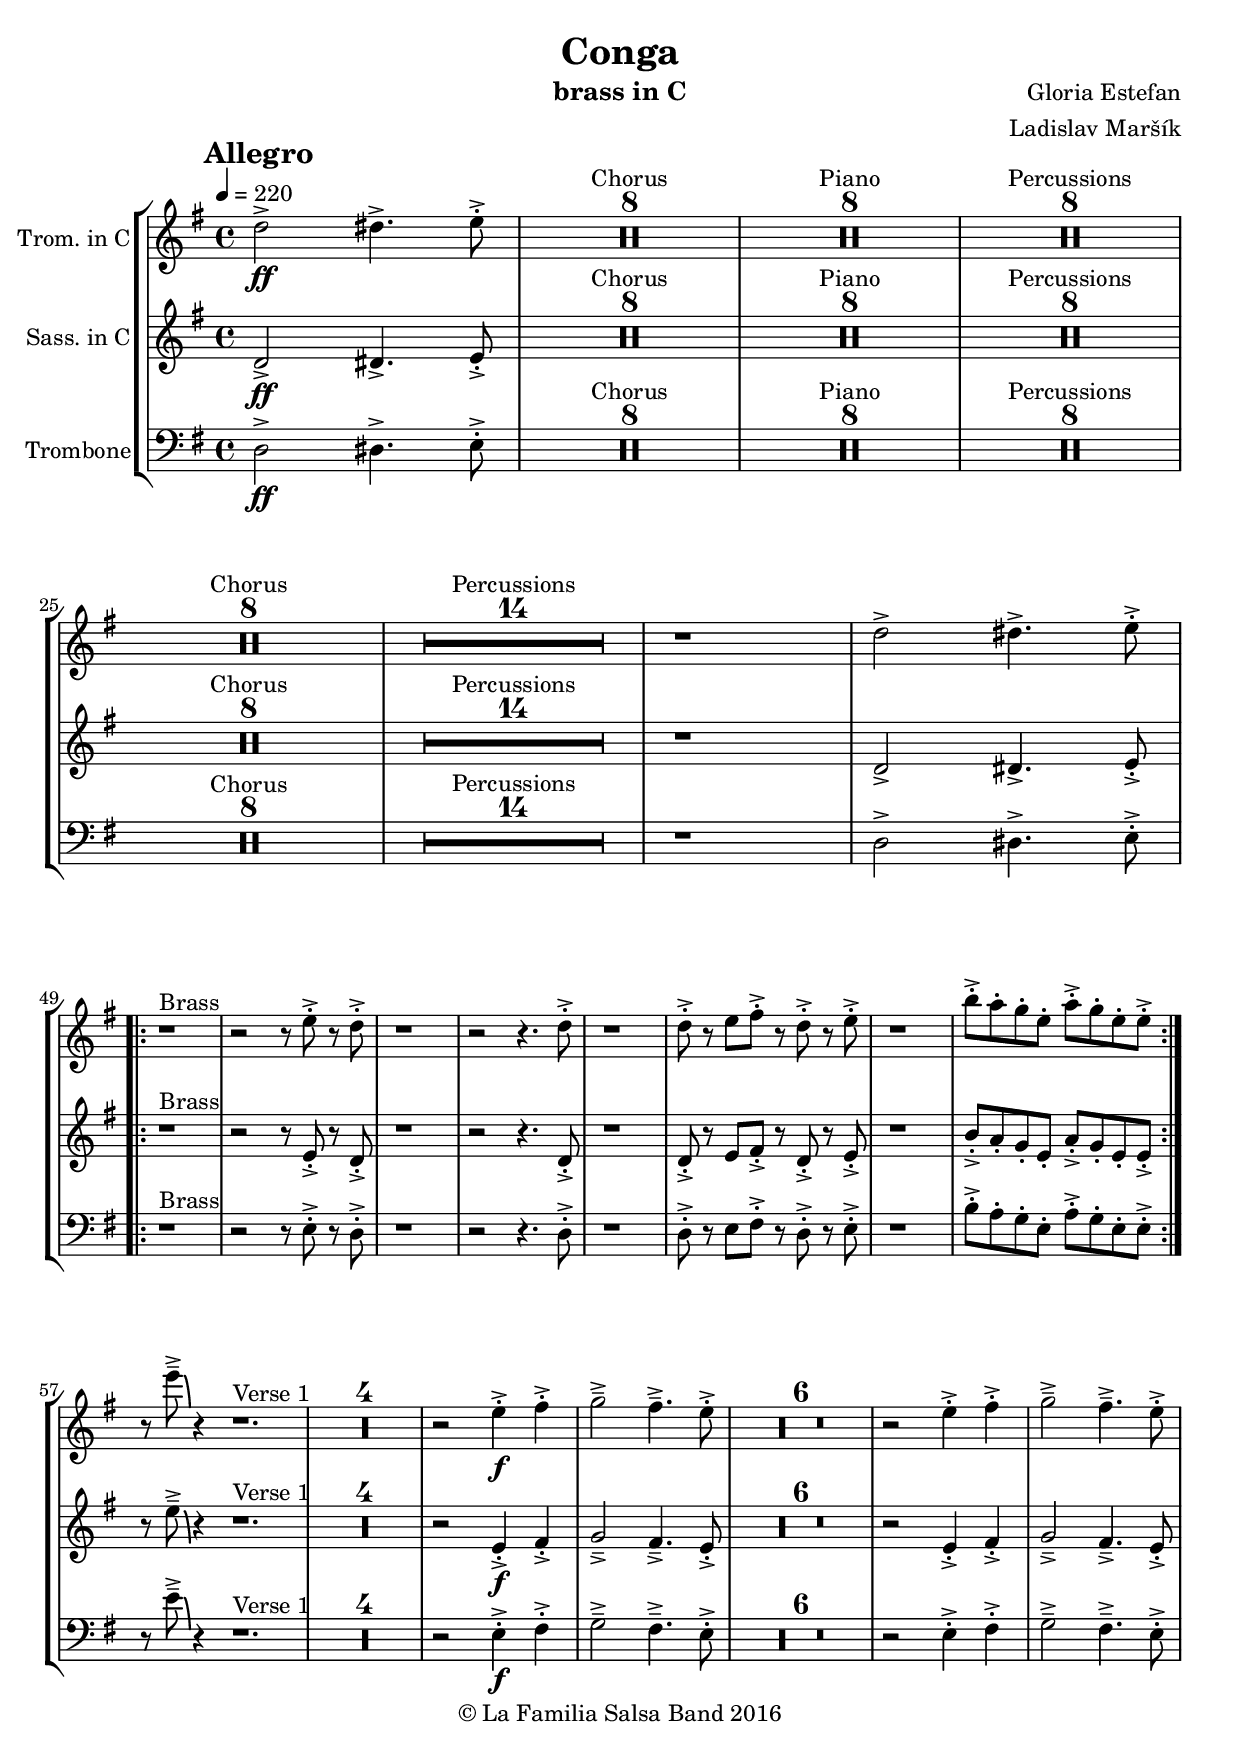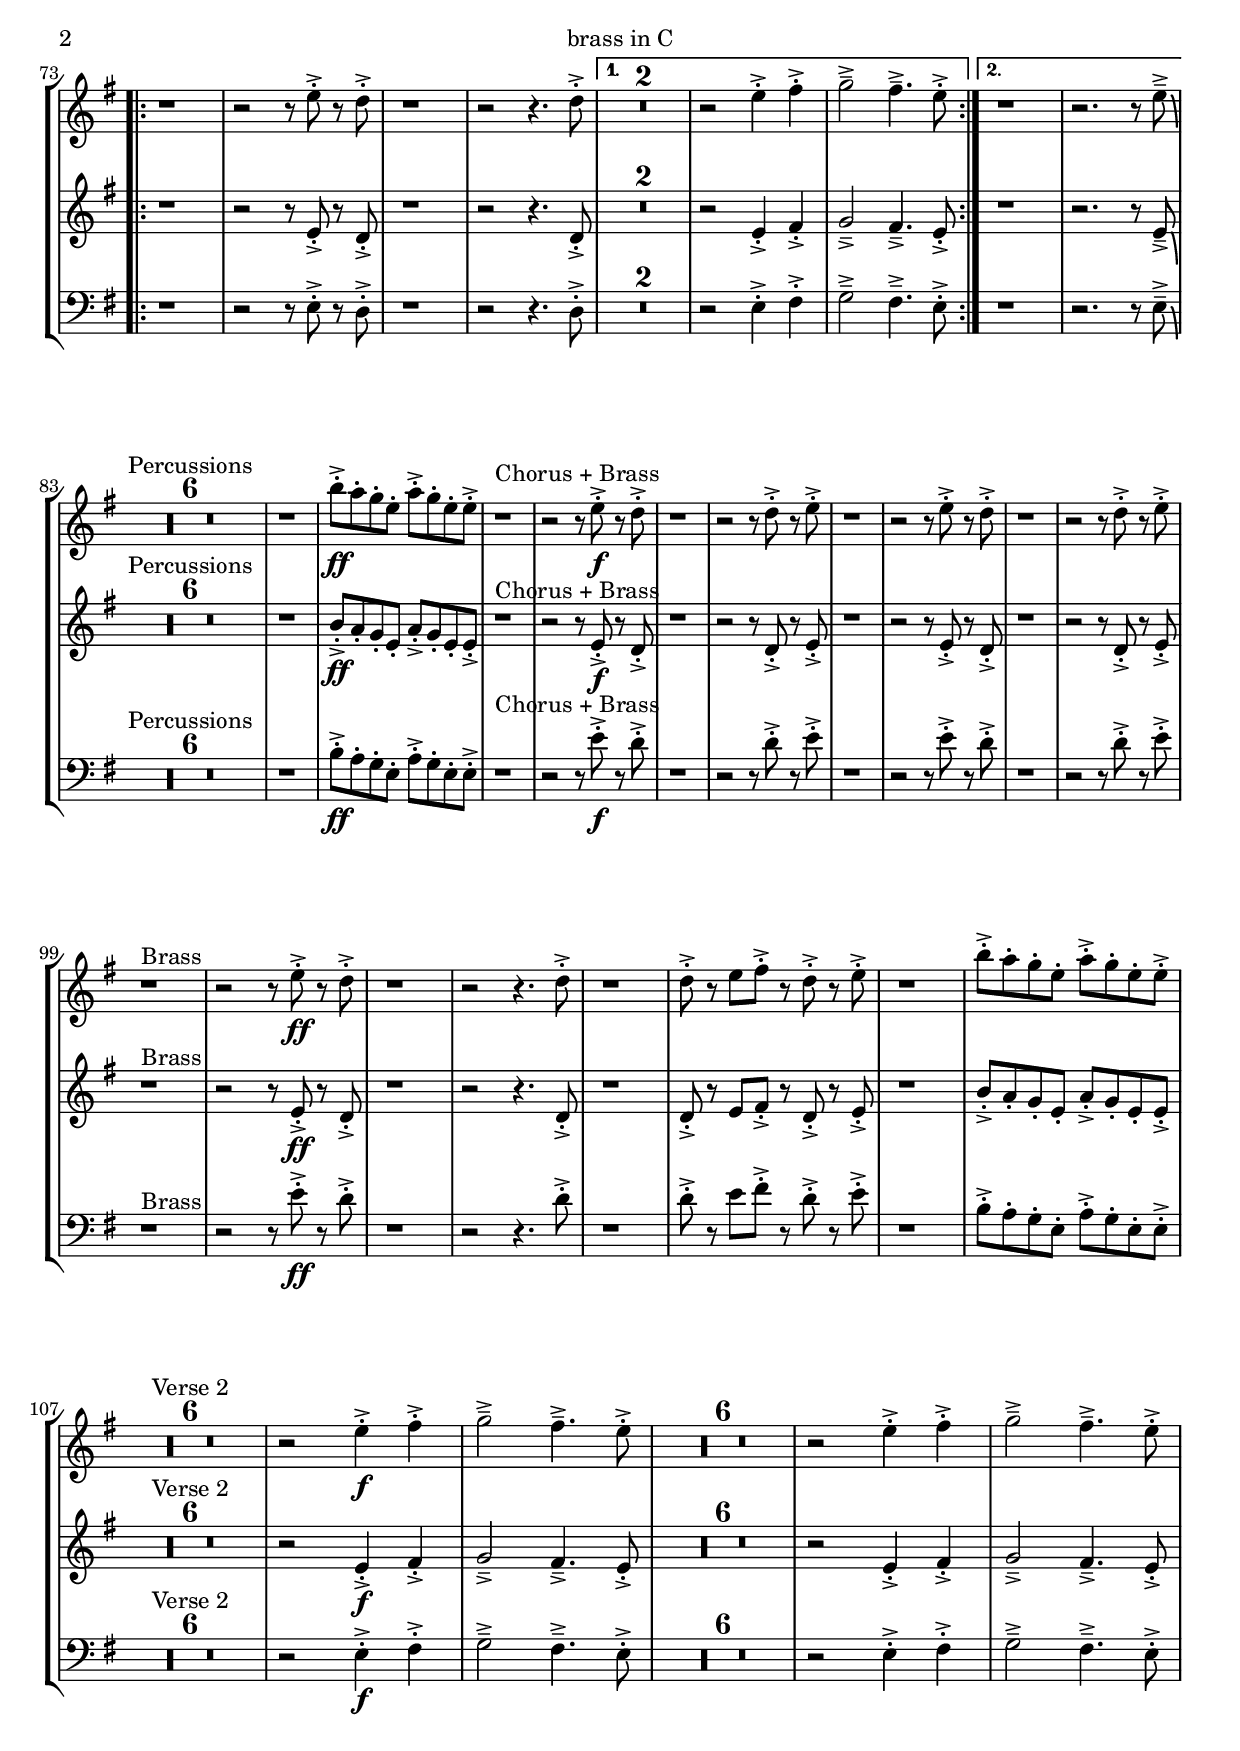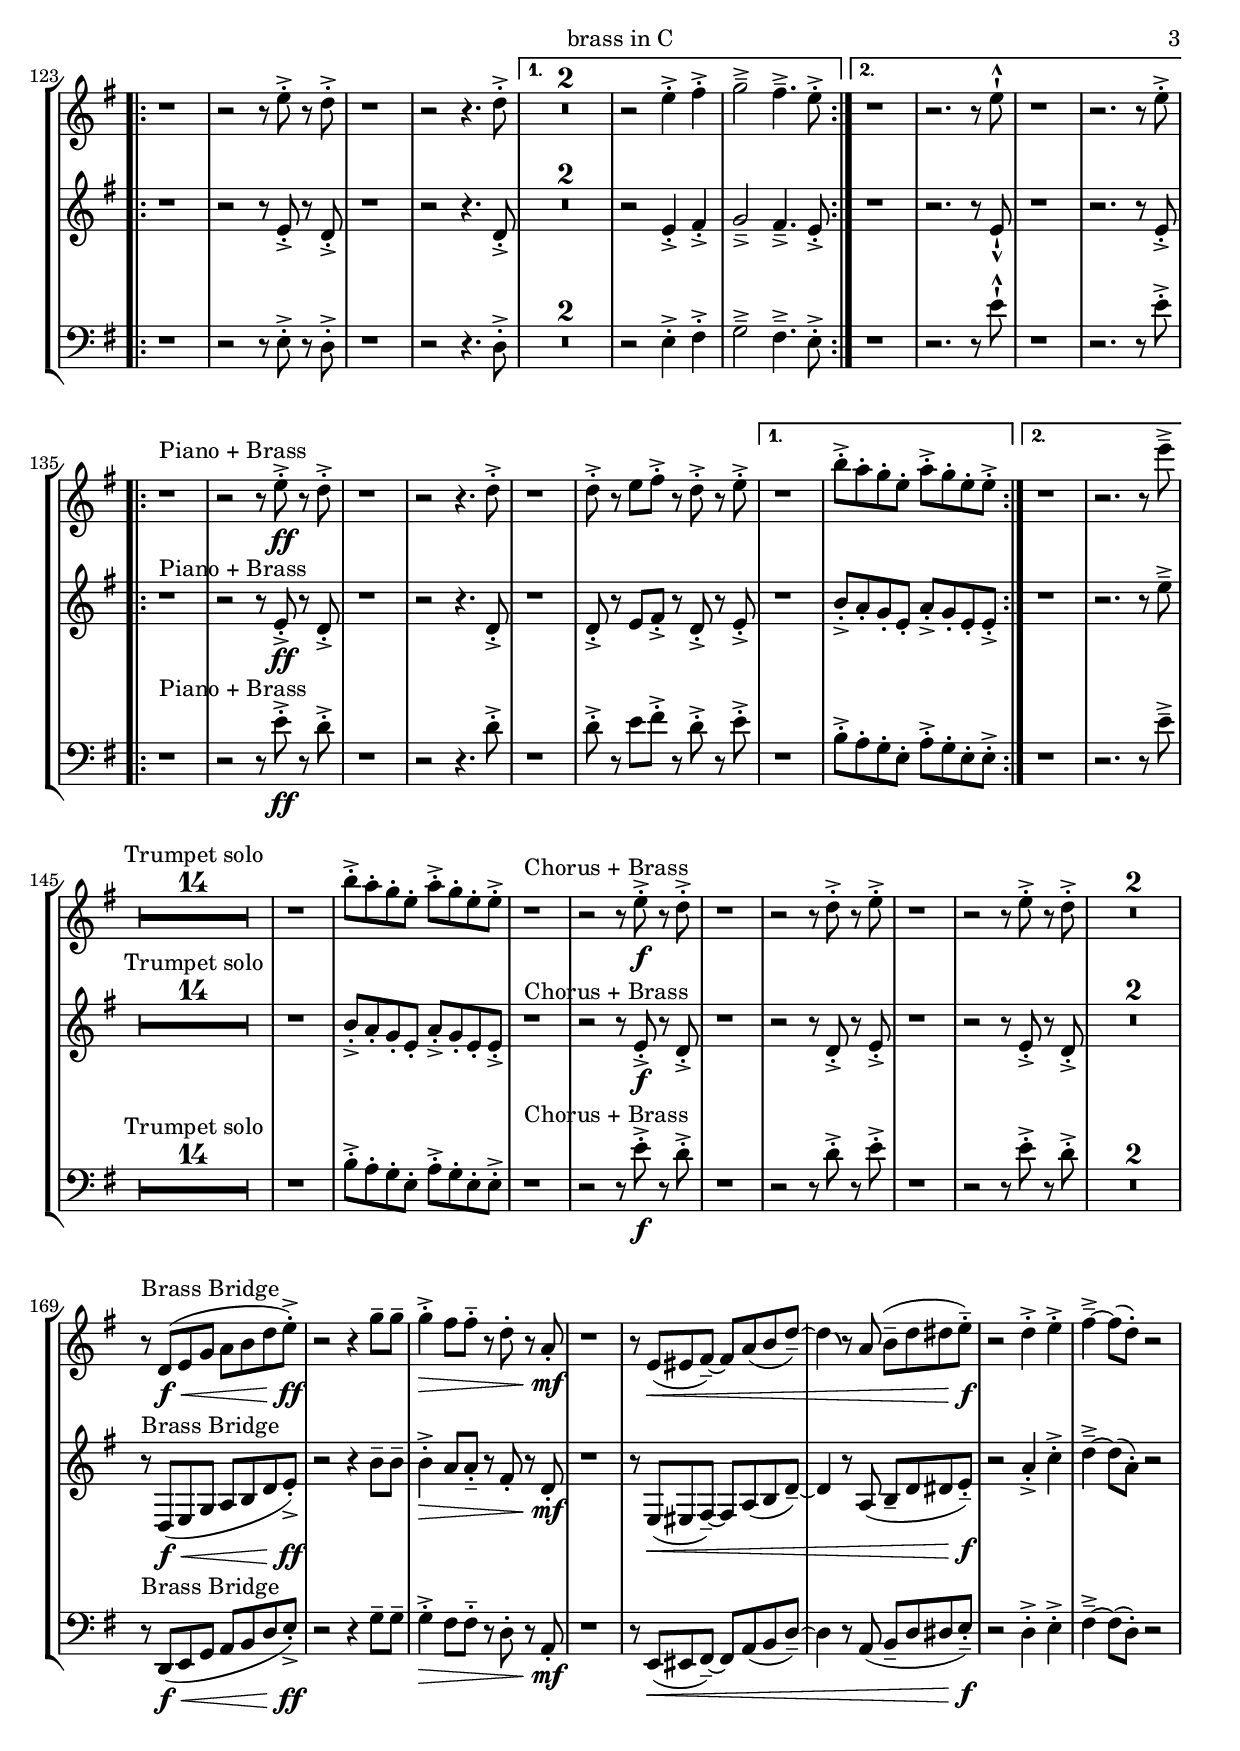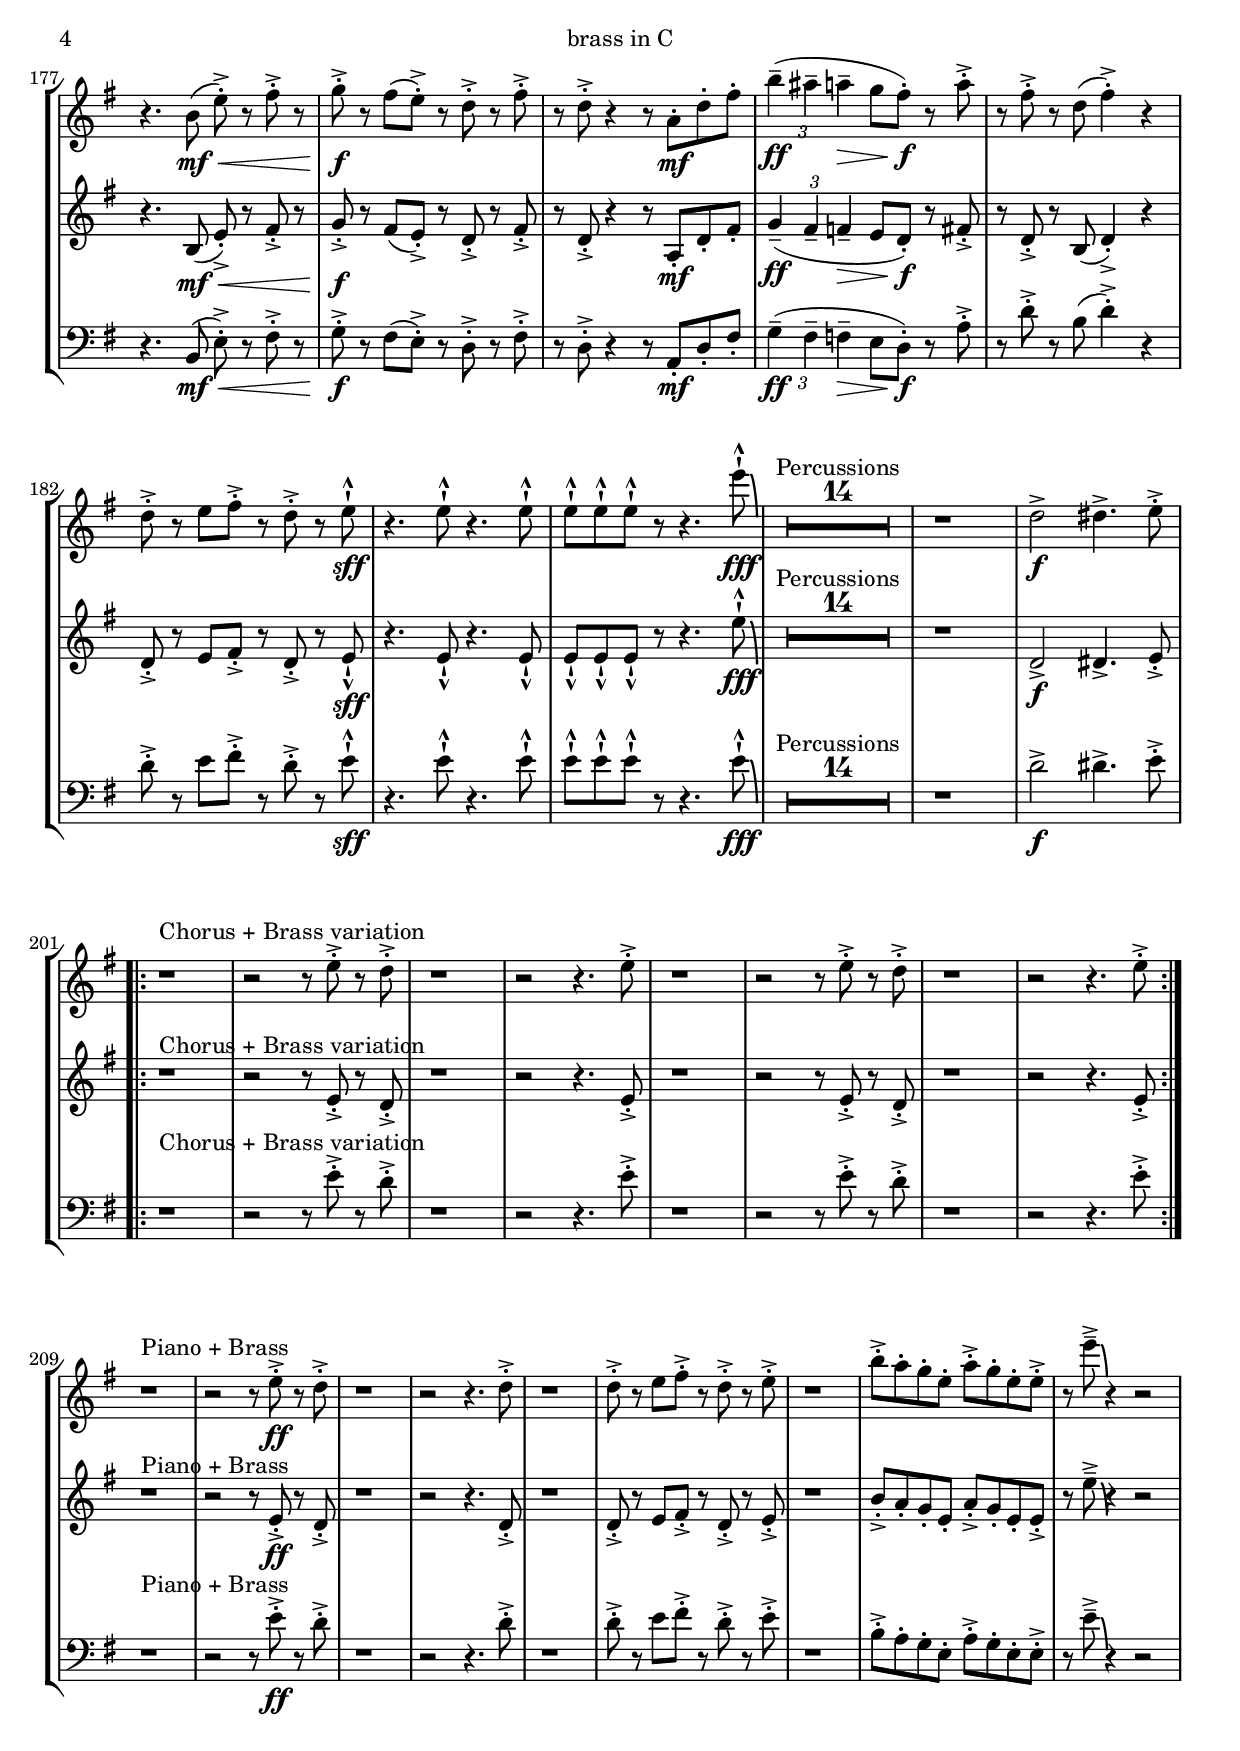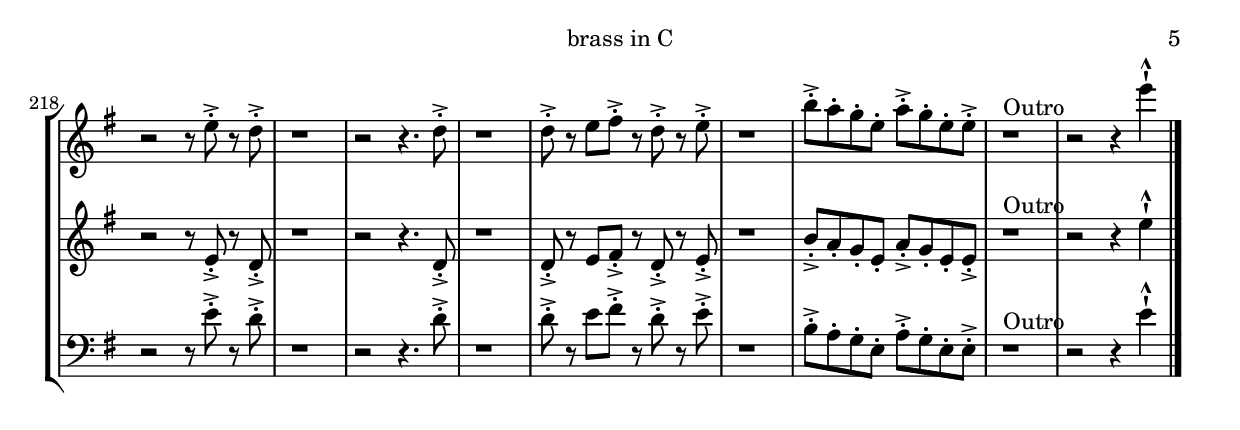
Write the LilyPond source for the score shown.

\version "2.18.2"

\header {
    title = "Conga"
    composer = "Gloria Estefan"
    arranger = "Ladislav Maršík"
    instrument = "brass in C"
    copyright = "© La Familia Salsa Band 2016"
}

tempoMark = #(define-music-function (parser location markp) (string?)
#{
    \mark \markup { \bold $markp }
#})

Trumpet = \new Voice
%\transpose c d
\relative c'' {
    \set Staff.instrumentName = \markup {
        \center-align { "Trom. in C" }
    }

    \key e \minor
    \time 4/4
    \tempo 4 = 220
    \tempoMark "Allegro"
    
    \partial 1
    d2 \ff -> dis4. -> e8 -. -> |
    
    
    \set Score.skipBars = ##t R\breve*4 ^\markup { "Chorus" }
    \set Score.skipBars = ##t R\breve*4 ^\markup { "Piano" }
    \set Score.skipBars = ##t R\breve*4 ^\markup { "Percussions" }
    
    \set Score.skipBars = ##t R\breve*4 ^\markup { "Chorus" }
    \set Score.skipBars = ##t R\breve*7 ^\markup { "Percussions" }
    r1 d2 -> dis4. -> e8 -. -> | \break
    \repeat volta 2 {
        r1 ^\markup { "Brass" } r2 r8 e -. -> r d -. -> |
        r1 r2 r4. d8 -. -> |
        r1 d8 -. -> r e fis -. -> r d -. -> r e -. -> |
        r1 b'8 -. -> a -. g -. e -. a -. -> g -. e -. e -> -. | \break
    }
    r8 e' \tenuto -> \bendAfter #-6 r4 r1. ^\markup { "Verse 1" } |
R1*4
    r2 e,4 \f -. -> fis -. -> g2 \tenuto -> fis4 . \tenuto -> e8 -. -> |
R1*6
    r2 e4 -. -> fis -. -> g2 \tenuto -> fis4 . \tenuto -> e8 -. -> | \break
    \repeat volta 2 {
        r1 r2 r8 e -. -> r d -. -> |
        r1 r2 r4. d8 -. -> |
    }
    \alternative {
        {
            R\breve |
            r2 e4 -. -> fis -. -> g2 \tenuto -> fis4 . \tenuto -> e8 -. -> |
        } {
            r1 r2. r8 e \tenuto -> \bendAfter #-6 | \break
        }
    }
    
    \set Score.skipBars = ##t R\breve*3 ^\markup { "Percussions" }
    
    r1 b'8 \ff -. -> a -. g -. e -. a -. -> g -. e -. e -> -. | 
    
    r1 ^\markup { "Chorus + Brass" } r2 r8 e \f -. -> r d -. -> |
    r1 r2 r8 d -. -> r e -. -> |
    r1 r2 r8 e -. -> r d -. -> |
    r1 r2 r8 d -. -> r e -. -> | \break
    
    r1 ^\markup { "Brass" } r2 r8 e \ff -. -> r d -. -> |
    r1 r2 r4. d8 -. -> |
    r1 d8 -. -> r e fis -. -> r d -. -> r e -. -> |
    r1 b'8 -. -> a -. g -. e -. a -. -> g -. e -. e -> -. | \break
    
    R1*6 ^\markup { "Verse 2" } |
    r2 e4 \f -. -> fis -. -> g2 \tenuto -> fis4 . \tenuto -> e8 -. -> |
R1*6
    r2 e4 -. -> fis -. -> g2 \tenuto -> fis4 . \tenuto -> e8 -. -> | \break
    \repeat volta 2 {
        r1 r2 r8 e -. -> r d -. -> |
        r1 r2 r4. d8 -. -> |
    }
    \alternative {
        {
            R\breve |
            r2 e4 -. -> fis -. -> g2 \tenuto -> fis4 . \tenuto -> e8 -. -> |
        } {
            r1 r2. r8 e -! -^ |
            r1 r2. r8 e -. -> | \break
        }
    }
    \repeat volta 2 {
        r1 ^\markup { "Piano + Brass" } r2 r8 e \ff -. -> r d -. -> |
        r1 r2 r4. d8 -. -> |
        r1 d8 -. -> r e fis -. -> r d -. -> r e -. -> |
    }
    \alternative {
        {
            r1 b'8 -. -> a -. g -. e -. a -. -> g -. e -. e -> -. |
        }
        {
            r1 r2. r8 e' \tenuto -> | \break
        }
    }
    
    \set Score.skipBars = ##t R\breve*7 ^\markup { "Trumpet solo" }
    r1 b8 -. -> a -. g -. e -. a -. -> g -. e -. e -> -. |
    
    r1 ^\markup { "Chorus + Brass" } r2 r8 e \f -. -> r d -. -> |
    r1 r2 r8 d -. -> r e -. -> |
    r1 r2 r8 e -. -> r d -. -> |
    R\breve | \break
    
    r8 ^\markup { "Brass Bridge" } d, ( \f \< e g a b d e -. -> ) \ff r2 r4 g8 \tenuto g \tenuto |
    g4 \> -> -. fis8 fis \tenuto -. r d -. r a -. \mf r1 |
    r8 e ( \< eis fis ~ \tenuto ) fis a ( b  d ~ \tenuto ) d4 \bendAfter #-2 r8 a ( b \tenuto d dis e \tenuto -. \f ) |
    r2 d4 -. -> e4 -. -> fis4 \tenuto -> ~ fis8 ( d -. ) r2 | \break
    r4. b8 ( \mf \< e -. ->  ) r fis -. -> r g \f -. -> r fis ( e -. -> ) r d -. -> r fis -. -> |
    r d -. -> r4 r8 a -. \mf d -. fis -. \tuplet 3/2 { b4 ( [ \tenuto \ff ais \tenuto a \tenuto \> ] } g8 fis -. \f ) r a -. -> |
    r fis -. -> r d ( fis4 -. -> ) r d8 -. -> r e fis -. -> r d -. -> r e \sff -! -^ |
    r4. e8 -! -^ r4. e8 -! -^ e -! -^ e -! -^ e -! -^ r r4. e'8 \fff \bendAfter #-8 -! -^ | 
    
    \set Score.skipBars = ##t R\breve*7 ^\markup { "Percussions" }
    r1 d,2 \f -> dis4. -> e8 -. -> | \break
    
    \repeat volta 2 {
        r1 ^\markup { "Chorus + Brass variation" } r2 r8 e -. -> r d -. -> |
        r1 r2 r4. e8 -. -> |
        r1 r2 r8 e -. -> r d -. -> |
        r1 r2 r4. e8 -. -> | \break
    }

    r1 ^\markup { "Piano + Brass" } r2 r8 e \ff -. -> r d -. -> |
    r1 r2 r4. d8 -. -> |
    r1 d8 -. -> r e fis -. -> r d -. -> r e -. -> |
    r1 b'8 -. -> a -. g -. e -. a -. -> g -. e -. e -> -. |
    r8 e' \tenuto -> \bendAfter #-6 r4 r2 r r8 e, -. -> r d -. -> |
    r1 r2 r4. d8 -. -> |
    r1 d8 -. -> r e fis -. -> r d -. -> r e -. -> |
    r1 b'8 -. -> a -. g -. e -. a -. -> g -. e -. e -> -. |
    
    r1 ^\markup { "Outro" } r2 r4 e' -! -^ |

    \bar "|."
}

Saxophone = \new Voice
%\transpose c a
\relative c' {
    \set Staff.instrumentName = \markup {
        \center-align { "Sass. in C" }
    }

    \key e \minor
    \time 4/4
    \tempo 4 = 220
    \tempoMark "Allegro"
    
    \partial 1
    d2 \ff -> dis4. -> e8 -. -> |
    
    
    \set Score.skipBars = ##t R\breve*4 ^\markup { "Chorus" }
    \set Score.skipBars = ##t R\breve*4 ^\markup { "Piano" }
    \set Score.skipBars = ##t R\breve*4 ^\markup { "Percussions" }
    
    \set Score.skipBars = ##t R\breve*4 ^\markup { "Chorus" }
    \set Score.skipBars = ##t R\breve*7 ^\markup { "Percussions" }
    r1 d2 -> dis4. -> e8 -. -> | \break
    \repeat volta 2 {
        r1 ^\markup { "Brass" } r2 r8 e -. -> r d -. -> |
        r1 r2 r4. d8 -. -> |
        r1 d8 -. -> r e fis -. -> r d -. -> r e -. -> |
        r1 b'8 -. -> a -. g -. e -. a -. -> g -. e -. e -> -. | \break
    }
    r8 e' \tenuto -> \bendAfter #-6 r4 r1. ^\markup { "Verse 1" } |
R1*4
    r2 e,4 \f -. -> fis -. -> g2 \tenuto -> fis4 . \tenuto -> e8 -. -> |
R1*6
    r2 e4 -. -> fis -. -> g2 \tenuto -> fis4 . \tenuto -> e8 -. -> | \break
    \repeat volta 2 {
        r1 r2 r8 e -. -> r d -. -> |
        r1 r2 r4. d8 -. -> |
    }
    \alternative {
        {
            R\breve |
            r2 e4 -. -> fis -. -> g2 \tenuto -> fis4 . \tenuto -> e8 -. -> |
        } {
            r1 r2. r8 e \tenuto -> \bendAfter #-6 | \break
        }
    }
    
    \set Score.skipBars = ##t R\breve*3 ^\markup { "Percussions" }
    
    r1 b'8 \ff -. -> a -. g -. e -. a -. -> g -. e -. e -> -. | 
    
    r1 ^\markup { "Chorus + Brass" } r2 r8 e \f -. -> r d -. -> |
    r1 r2 r8 d -. -> r e -. -> |
    r1 r2 r8 e -. -> r d -. -> |
    r1 r2 r8 d -. -> r e -. -> | \break
    
    r1 ^\markup { "Brass" } r2 r8 e \ff -. -> r d -. -> |
    r1 r2 r4. d8 -. -> |
    r1 d8 -. -> r e fis -. -> r d -. -> r e -. -> |
    r1 b'8 -. -> a -. g -. e -. a -. -> g -. e -. e -> -. | \break
    
    R1*6 ^\markup { "Verse 2" } |
    r2 e4 \f -. -> fis -. -> g2 \tenuto -> fis4 . \tenuto -> e8 -. -> |
    R1*6
    r2 e4 -. -> fis -. -> g2 \tenuto -> fis4 . \tenuto -> e8 -. -> | \break
    \repeat volta 2 {
        r1 r2 r8 e -. -> r d -. -> |
        r1 r2 r4. d8 -. -> |
    }
    \alternative {
        {
            R\breve |
            r2 e4 -. -> fis -. -> g2 \tenuto -> fis4 . \tenuto -> e8 -. -> |
        } {
            r1 r2. r8 e -! -^ |
            r1 r2. r8 e -. -> | \break
        }
    }
    \repeat volta 2 {
        r1 ^\markup { "Piano + Brass" } r2 r8 e \ff -. -> r d -. -> |
        r1 r2 r4. d8 -. -> |
        r1 d8 -. -> r e fis -. -> r d -. -> r e -. -> |
    }
    \alternative {
        {
            r1 b'8 -. -> a -. g -. e -. a -. -> g -. e -. e -> -. |
        }
        {
            r1 r2. r8 e' \tenuto -> | \break
        }
    }
    
    \set Score.skipBars = ##t R\breve*7 ^\markup { "Trumpet solo" }
    r1 b8 -. -> a -. g -. e -. a -. -> g -. e -. e -> -. |
    
    r1 ^\markup { "Chorus + Brass" } r2 r8 e \f -. -> r d -. -> |
    r1 r2 r8 d -. -> r e -. -> |
    r1 r2 r8 e -. -> r d -. -> |
    R\breve | \break
    
    r8 ^\markup { "Brass Bridge" } d, ( \f \< e g a b d e -. -> ) \ff r2 r4 b'8 \tenuto b \tenuto |
    b4 \> -> -. a8 a \tenuto -. r fis -. r d -. \mf r1 |
    r8 e, ( \< eis fis ~ \tenuto ) fis a ( b  d ~ \tenuto ) d4 r8 a ( b \tenuto d dis e \tenuto -. \f ) |
    r2 a4 -. -> c4 -. -> d4 \tenuto -> ~ d8 ( a -. ) r2 | \break
    r4. b,8 ( \mf \< e -. ->  ) r fis -. -> r g \f -. -> r fis ( e -. -> ) r d -. -> r fis -. -> |
    r d -. -> r4 r8 a -. \mf d -. fis -. \tuplet 3/2 { g4 ( [ \tenuto \ff fis \tenuto f \tenuto \> ] } e8 d -. \f ) r fis -. -> |
    r d -. -> r b ( d4 -. -> ) r d8 -. -> r e fis -. -> r d -. -> r e \sff -! -^ |
    r4. e8 -! -^ r4. e8 -! -^ e -! -^ e -! -^ e -! -^ r r4. e'8 \fff \bendAfter #-8 -! -^ | 
    
    \set Score.skipBars = ##t R\breve*7 ^\markup { "Percussions" }
    r1 d,2 \f -> dis4. -> e8 -. -> | \break
    
    \repeat volta 2 {
        r1 ^\markup { "Chorus + Brass variation" } r2 r8 e -. -> r d -. -> |
        r1 r2 r4. e8 -. -> |
        r1 r2 r8 e -. -> r d -. -> |
        r1 r2 r4. e8 -. -> | \break
    }

    r1 ^\markup { "Piano + Brass" } r2 r8 e \ff -. -> r d -. -> |
    r1 r2 r4. d8 -. -> |
    r1 d8 -. -> r e fis -. -> r d -. -> r e -. -> |
    r1 b'8 -. -> a -. g -. e -. a -. -> g -. e -. e -> -. |
    r8 e' \tenuto -> \bendAfter #-6 r4 r2 r r8 e, -. -> r d -. -> |
    r1 r2 r4. d8 -. -> |
    r1 d8 -. -> r e fis -. -> r d -. -> r e -. -> |
    r1 b'8 -. -> a -. g -. e -. a -. -> g -. e -. e -> -. |
    
    r1 ^\markup { "Outro" } r2 r4 e' -! -^ |

    \bar "|."
}

Trombone = \new Voice \relative c, {
    \set Staff.instrumentName = \markup {
        \center-align { "Trombone" }
    }

    \clef bass
    \key e \minor
    \time 4/4
    \tempo 4 = 220
    \tempoMark "Allegro"
    
    \partial 1
    d'2 \ff -> dis4. -> e8 -. -> |
    

    \set Score.skipBars = ##t R\breve*4 ^\markup { "Chorus" }
    \set Score.skipBars = ##t R\breve*4 ^\markup { "Piano" }
    \set Score.skipBars = ##t R\breve*4 ^\markup { "Percussions" }
    
    \set Score.skipBars = ##t R\breve*4 ^\markup { "Chorus" }
    \set Score.skipBars = ##t R\breve*7 ^\markup { "Percussions" }
    r1 d2 -> dis4. -> e8 -. -> | \break
    \repeat volta 2 {
        r1 ^\markup { "Brass" } r2 r8 e -. -> r d -. -> |
        r1 r2 r4. d8 -. -> |
        r1 d8 -. -> r e fis -. -> r d -. -> r e -. -> |
        r1 b'8 -. -> a -. g -. e -. a -. -> g -. e -. e -> -. | \break
    }
    r8 e' \tenuto -> \bendAfter #-6 r4 r1. ^\markup { "Verse 1" } |
R1*4
    r2 e,4 \f -. -> fis -. -> g2 \tenuto -> fis4 . \tenuto -> e8 -. -> |
R1*6
    r2 e4 -. -> fis -. -> g2 \tenuto -> fis4 . \tenuto -> e8 -. -> | \break
    \repeat volta 2 {
        r1 r2 r8 e -. -> r d -. -> |
        r1 r2 r4. d8 -. -> |
    }
    \alternative {
        {
            R\breve |
            r2 e4 -. -> fis -. -> g2 \tenuto -> fis4 . \tenuto -> e8 -. -> |
        } {
            r1 r2. r8 e \tenuto -> \bendAfter #-6 | \break
        }
    }
    
    \set Score.skipBars = ##t R\breve*3 ^\markup { "Percussions" }
    
    r1 b'8 \ff -. -> a -. g -. e -. a -. -> g -. e -. e -> -. | 
    
    r1 ^\markup { "Chorus + Brass" } r2 r8 e' \f -. -> r d -. -> |
    r1 r2 r8 d -. -> r e -. -> |
    r1 r2 r8 e -. -> r d -. -> |
    r1 r2 r8 d -. -> r e -. -> | \break
    
    r1 ^\markup { "Brass" } r2 r8 e \ff -. -> r d -. -> |
    r1 r2 r4. d8 -. -> |
    r1 d8 -. -> r e fis -. -> r d -. -> r e -. -> |

    r1 b8 -. -> a -. g -. e -. a -. -> g -. e -. e -> -. | \break
    
R1*6  ^\markup { "Verse 2" } |

    r2 e4 \f -. -> fis -. -> g2 \tenuto -> fis4 . \tenuto -> e8 -. -> |
R1*6 
    r2 e4 -. -> fis -. -> g2 \tenuto -> fis4 . \tenuto -> e8 -. -> | \break
    \repeat volta 2 {
        r1 r2 r8 e -. -> r d -. -> |
        r1 r2 r4. d8 -. -> |
    }
    \alternative {
        {
            R\breve |
            r2 e4 -. -> fis -. -> g2 \tenuto -> fis4 . \tenuto -> e8 -. -> |
        } {
            r1 r2. r8 e' -! -^ |
            r1 r2. r8 e -. -> | \break
        }
    }
    \repeat volta 2 {
        r1 ^\markup { "Piano + Brass" } r2 r8 e \ff -. -> r d -. -> |
        r1 r2 r4. d8 -. -> |
        r1 d8 -. -> r e fis -. -> r d -. -> r e -. -> |
    }
    \alternative {
        {
            r1 b8 -. -> a -. g -. e -. a -. -> g -. e -. e -> -. |
        }
        {
            r1 r2. r8 e' \tenuto -> | \break
        }
    }
    
    \set Score.skipBars = ##t R\breve*7 ^\markup { "Trumpet solo" }
    r1 b8 -. -> a -. g -. e -. a -. -> g -. e -. e -> -. |
    
    r1 ^\markup { "Chorus + Brass" } r2 r8 e' \f -. -> r d -. -> |
    r1 r2 r8 d -. -> r e -. -> |
    r1 r2 r8 e -. -> r d -. -> |
    R\breve | \break
    
    r8 ^\markup { "Brass Bridge" } d,, ( \f \< e g a b d e -. -> ) \ff r2 r4 g8 \tenuto g \tenuto |
    g4 \> -> -. fis8 fis \tenuto -. r d -. r a -. \mf r1 |
    r8 e ( \< eis fis ~ \tenuto ) fis a ( b  d ~ \tenuto ) d4 r8 a ( b \tenuto d dis e \tenuto -. \f ) |
    r2 d4 -. -> e4 -. -> fis4 \tenuto -> ~ fis8 ( d -. ) r2 | \break
    r4. b8 ( \mf \< e -. ->  ) r fis -. -> r g \f -. -> r fis ( e -. -> ) r d -. -> r fis -. -> |
    r d -. -> r4 r8 a -. \mf d -. fis -. \tuplet 3/2 { g4 ( [ \tenuto \ff fis \tenuto f \tenuto \> ] } e8 d -. \f ) r a' -. -> |
    r d -. -> r b ( d4 -. -> ) r d8 -. -> r e fis -. -> r d -. -> r e \sff -! -^ |
    r4. e8 -! -^ r4. e8 -! -^ e -! -^ e -! -^ e -! -^ r r4. e8 \fff \bendAfter #-8 -! -^ | 
    
    \set Score.skipBars = ##t R\breve*7 ^\markup { "Percussions" }
    
    r1 d2 \f -> dis4. -> e8 -. -> | \break
    
    \repeat volta 2 {
        r1 ^\markup { "Chorus + Brass variation" } r2 r8 e -. -> r d -. -> |
        r1 r2 r4. e8 -. -> |
        r1 r2 r8 e -. -> r d -. -> |
        r1 r2 r4. e8 -. -> | \break
    }

    r1 ^\markup { "Piano + Brass" } r2 r8 e \ff -. -> r d -. -> |
    r1 r2 r4. d8 -. -> |
    r1 d8 -. -> r e fis -. -> r d -. -> r e -. -> |

    r1 b8 -. -> a -. g -. e -. a -. -> g -. e -. e -> -. |

    r8 e' \tenuto -> \bendAfter #-6 r4 r2 r r8 e -. -> r d -. -> |
    r1 r2 r4. d8 -. -> |
    r1 d8 -. -> r e fis -. -> r d -. -> r e -. -> |

    r1 b8 -. -> a -. g -. e -. a -. -> g -. e -. e -> -. |
    
    r1 ^\markup { "Outro" } r2 r4 e' -! -^ |

    \bar "|."
}

\score {
    \new StaffGroup <<
        \new Staff << \Trumpet >>
        \new Staff << \Saxophone >>
                \new Staff << \Trombone >>
    >>
    \layout {
    }
}

\score {
    \unfoldRepeats {
        \new StaffGroup <<
            \new Staff << \Trumpet >>
            \new Staff << \Saxophone >>
                            \new Staff << \Trombone >>
        >>
    }
    \midi {
    }
}

\paper {
    between-system-padding = #2
    bottom-margin = 5\mm
}